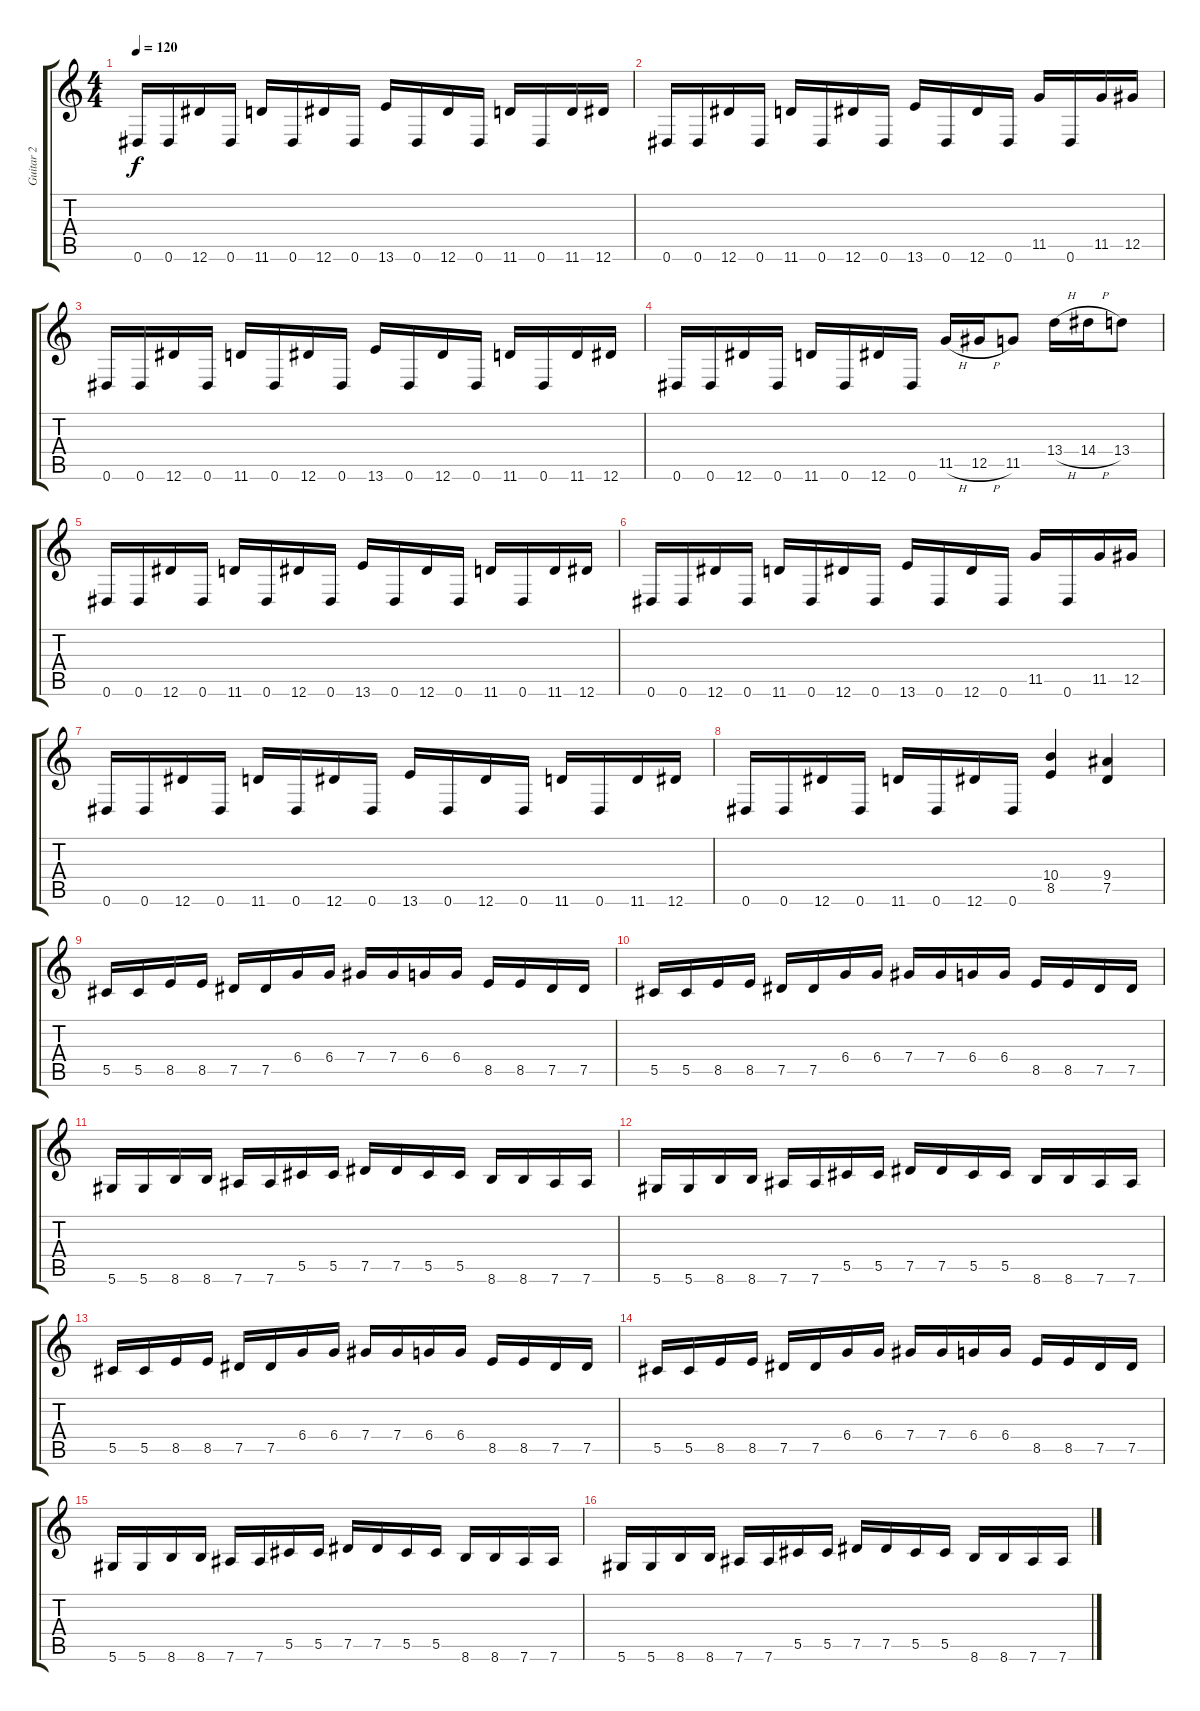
\track ("Guitar 2" "Guitar 2") {instrument distortionguitar}
\staff {score tabs}
\tuning (Eb4 Bb3 Gb3 Db3 Ab2 Eb2) {hide}
\ts (4 4)
\tempo 120
\clef g2
\ks c
0.6.16{dy f} 0.6.16 12.6.16 0.6.16 11.6.16 0.6.16 12.6.16 0.6.16 13.6.16 0.6.16 12.6.16 0.6.16 11.6.16 0.6.16 11.6.16 12.6.16 |
0.6.16 0.6.16 12.6.16 0.6.16 11.6.16 0.6.16 12.6.16 0.6.16 13.6.16 0.6.16 12.6.16 0.6.16 11.5.16 0.6.16 11.5.16 12.5.16 |
0.6.16 0.6.16 12.6.16 0.6.16 11.6.16 0.6.16 12.6.16 0.6.16 13.6.16 0.6.16 12.6.16 0.6.16 11.6.16 0.6.16 11.6.16 12.6.16 |
0.6.16 0.6.16 12.6.16 0.6.16 11.6.16 0.6.16 12.6.16 0.6.16 11.5{h}.16 12.5{h}.16 11.5.8 13.4{h}.16 14.4{h}.16 13.4.8 |
0.6.16 0.6.16 12.6.16 0.6.16 11.6.16 0.6.16 12.6.16 0.6.16 13.6.16 0.6.16 12.6.16 0.6.16 11.6.16 0.6.16 11.6.16 12.6.16 |
0.6.16 0.6.16 12.6.16 0.6.16 11.6.16 0.6.16 12.6.16 0.6.16 13.6.16 0.6.16 12.6.16 0.6.16 11.5.16 0.6.16 11.5.16 12.5.16 |
0.6.16 0.6.16 12.6.16 0.6.16 11.6.16 0.6.16 12.6.16 0.6.16 13.6.16 0.6.16 12.6.16 0.6.16 11.6.16 0.6.16 11.6.16 12.6.16 |
0.6.16 0.6.16 12.6.16 0.6.16 11.6.16 0.6.16 12.6.16 0.6.16 (10.4 8.5).4 (9.4 7.5).4 |
5.5.16 5.5.16 8.5.16 8.5.16 7.5.16 7.5.16 6.4.16 6.4.16 7.4.16 7.4.16 6.4.16 6.4.16 8.5.16 8.5.16 7.5.16 7.5.16 |
5.5.16 5.5.16 8.5.16 8.5.16 7.5.16 7.5.16 6.4.16 6.4.16 7.4.16 7.4.16 6.4.16 6.4.16 8.5.16 8.5.16 7.5.16 7.5.16 |
5.6.16 5.6.16 8.6.16 8.6.16 7.6.16 7.6.16 5.5.16 5.5.16 7.5.16 7.5.16 5.5.16 5.5.16 8.6.16 8.6.16 7.6.16 7.6.16 |
5.6.16 5.6.16 8.6.16 8.6.16 7.6.16 7.6.16 5.5.16 5.5.16 7.5.16 7.5.16 5.5.16 5.5.16 8.6.16 8.6.16 7.6.16 7.6.16 |
5.5.16 5.5.16 8.5.16 8.5.16 7.5.16 7.5.16 6.4.16 6.4.16 7.4.16 7.4.16 6.4.16 6.4.16 8.5.16 8.5.16 7.5.16 7.5.16 |
5.5.16 5.5.16 8.5.16 8.5.16 7.5.16 7.5.16 6.4.16 6.4.16 7.4.16 7.4.16 6.4.16 6.4.16 8.5.16 8.5.16 7.5.16 7.5.16 |
5.6.16 5.6.16 8.6.16 8.6.16 7.6.16 7.6.16 5.5.16 5.5.16 7.5.16 7.5.16 5.5.16 5.5.16 8.6.16 8.6.16 7.6.16 7.6.16 |
5.6.16 5.6.16 8.6.16 8.6.16 7.6.16 7.6.16 5.5.16 5.5.16 7.5.16 7.5.16 5.5.16 5.5.16 8.6.16 8.6.16 7.6.16 7.6.16
